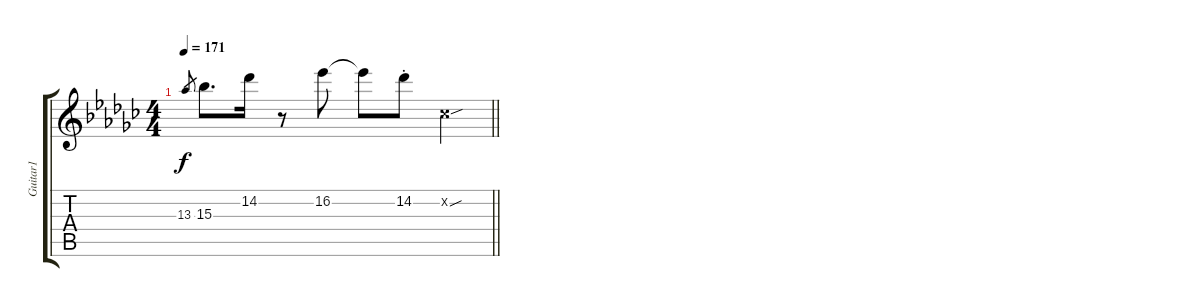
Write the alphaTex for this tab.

\track ("Guitar1" "Guitar1") {instrument distortionguitar}
\staff {score tabs}
\tuning (E4 B3 G3 D3 A2 E2) {hide}
\ts (4 4)
\tempo 171
\clef g2
\barLineRight lightlight
\ks gb
13.3.8{gr dy f} 15.3.8{d} 14.2.16 r.8 16.2.8 16.2{t}.8 14.2{st}.8 0.2{sou x}.4
